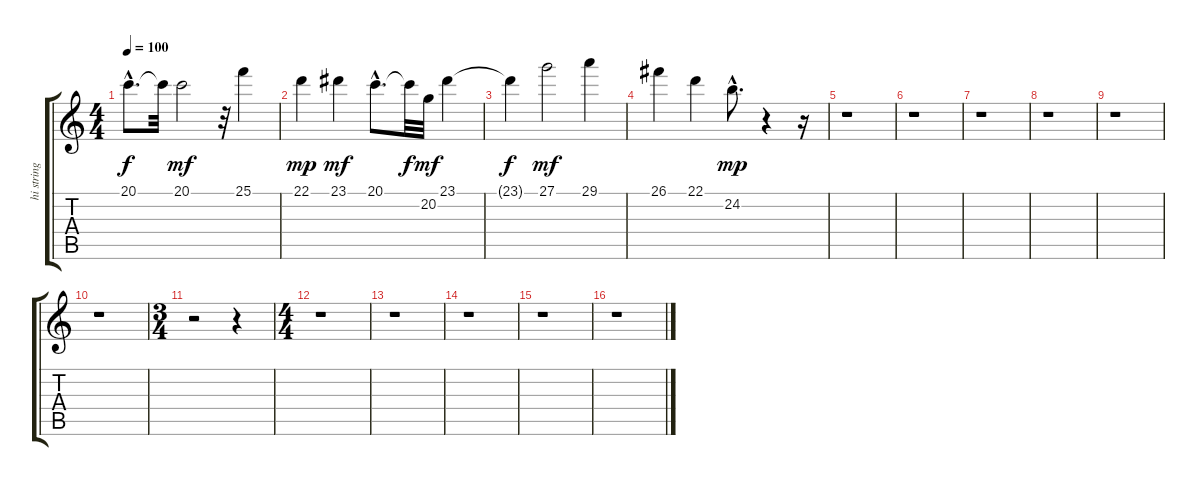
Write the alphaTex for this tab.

\track ("hi string" "hi string") {instrument stringensemble1}
\staff {score tabs}
\tuning (E4 B3 G3 D3 A2 E2) {hide}
\ts (4 4)
\tempo 100
\clef g2
\ks c
20.1{hac t}.8{d dy f} 20.1{t}.32 20.1.2{dy mf} r.32 25.1.4 |
22.1.4{dy mp} 23.1.4{dy mf} 20.1{hac}.8{d} 20.1{t}.32{dy f} 20.2.32{dy mf} 23.1.4 |
23.1{t}.4{dy f} 27.1.2{dy mf} 29.1.4 |
26.1.4 22.1.4 24.2{hac}.8{d dy mp} r.4 r.16 |
r.1 |
r.1 |
r.1 |
r.1 |
r.1 |
r.1 |
\ts (3 4)
r.2 r.4 |
\ts (4 4)
r.1 |
r.1 |
r.1 |
r.1 |
r.1
